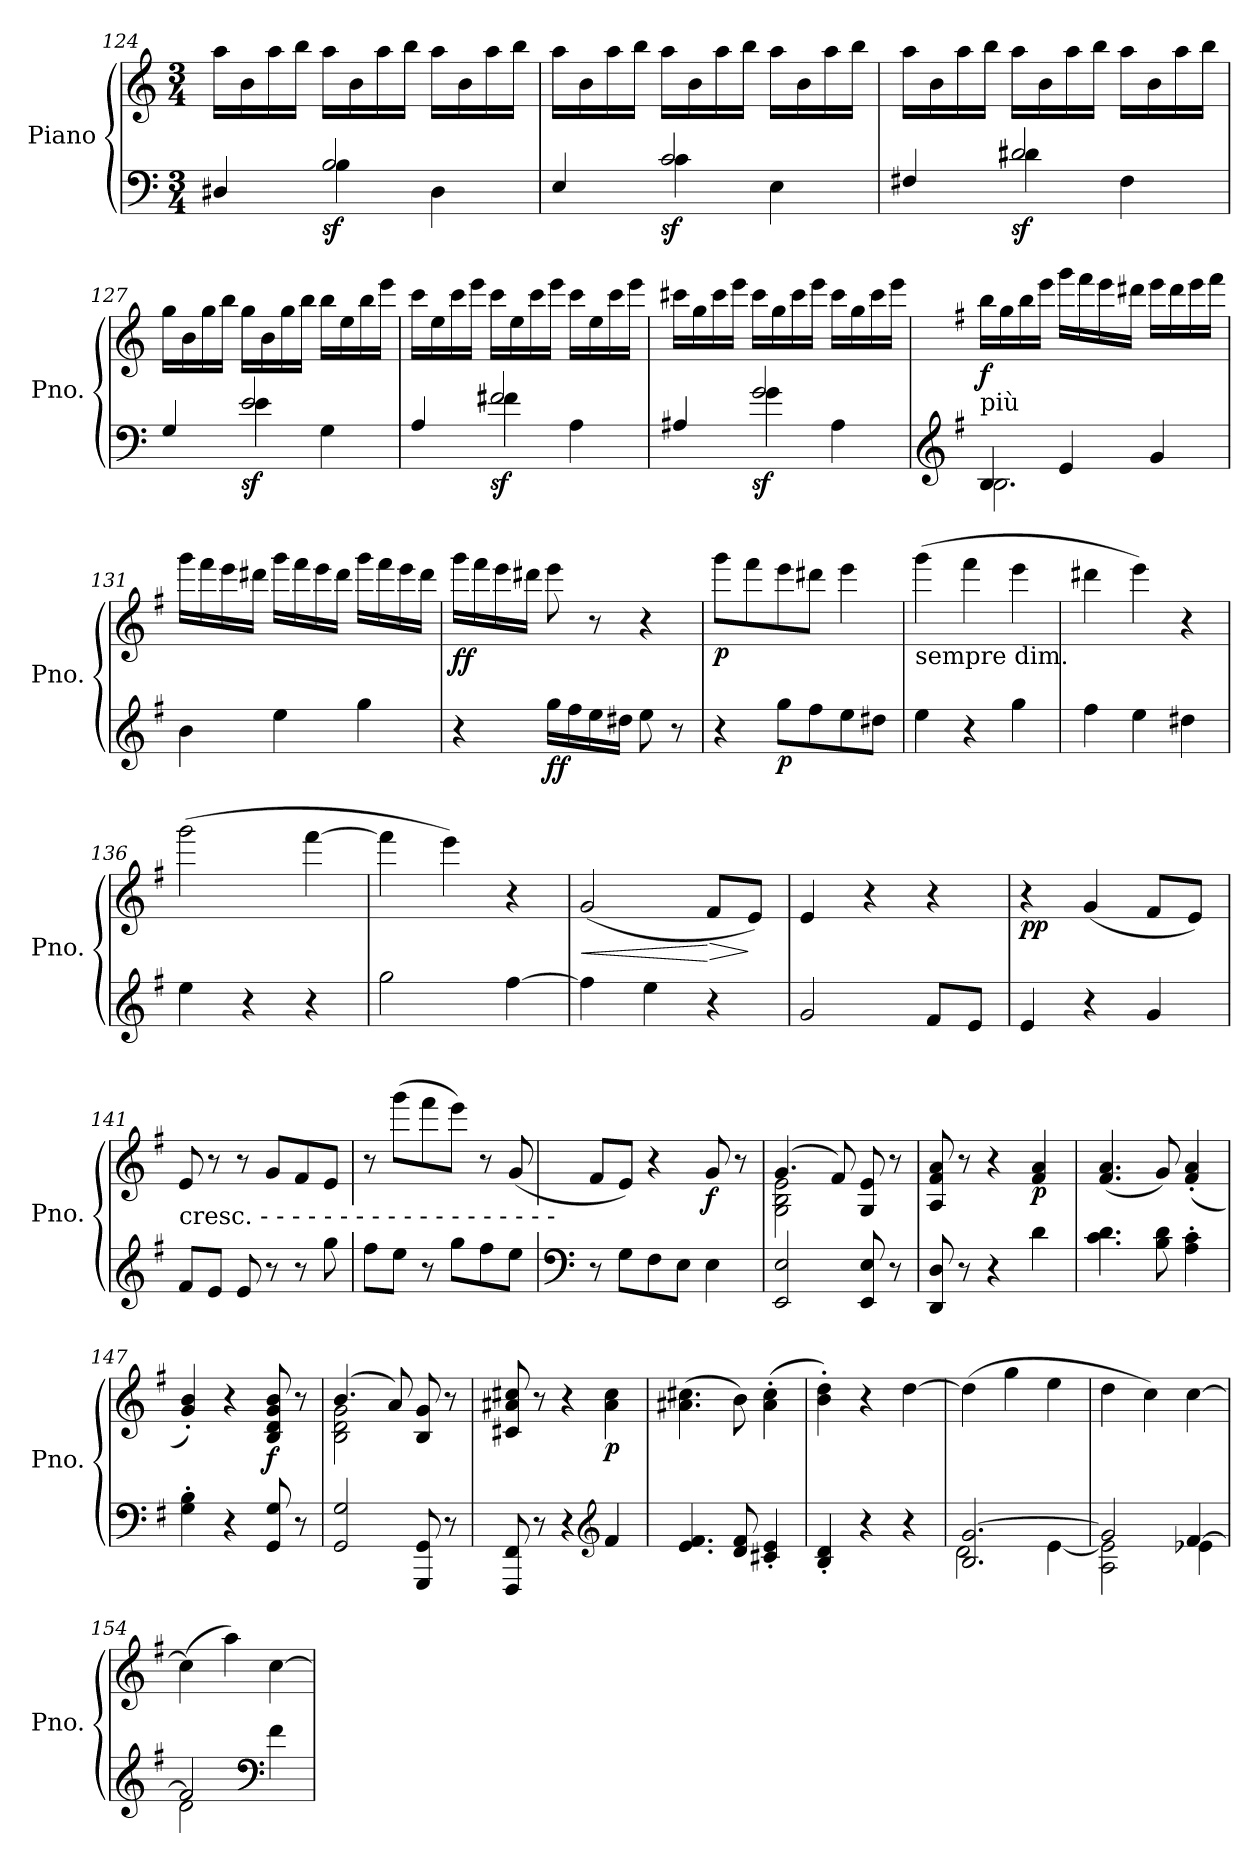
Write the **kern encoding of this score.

**kern	**kern	**dynam
*part1	*part1	*part1
*staff2	*staff1	*staff1/2
*I"Piano	*	*
*I'Pno.	*	*
*clefF4	*clefG2	*
*k[]	*k[]	*
*C:	*C:	*
*M3/4	*M3/4	*
=124	=124	=124
*^	*	*
4D#X/	4ryy	16aa\LL	.
.	.	16b\	.
.	.	16aa\	.
.	.	16bb\JJ	.
!	!	!	!LO:DY:b=2
2B/	4B\	16aa\LL	sf
.	.	16b\	.
.	.	16aa\	.
.	.	16bb\JJ	.
.	4D#\	16aa\LL	.
.	.	16b\	.
.	.	16aa\	.
.	.	16bb\JJ	.
=125	=125	=125	=125
4E/	4ryy	16aa\LL	.
.	.	16b\	.
.	.	16aa\	.
.	.	16bb\JJ	.
!	!	!	!LO:DY:b=2
2c/	4c\	16aa\LL	sf
.	.	16b\	.
.	.	16aa\	.
.	.	16bb\JJ	.
.	4E\	16aa\LL	.
.	.	16b\	.
.	.	16aa\	.
.	.	16bb\JJ	.
!!LO:LB:g=z
=126	=126	=126	=126
4F#X/	4ryy	16aa\LL	.
.	.	16b\	.
.	.	16aa\	.
.	.	16bb\JJ	.
!	!	!	!LO:DY:b=2
2d#X/	4d#\	16aa\LL	sf
.	.	16b\	.
.	.	16aa\	.
.	.	16bb\JJ	.
.	4F#\	16aa\LL	.
.	.	16b\	.
.	.	16aa\	.
.	.	16bb\JJ	.
=127	=127	=127	=127
4G/	4ryy	16gg\LL	.
.	.	16b\	.
.	.	16gg\	.
.	.	16bb\JJ	.
!	!	!	!LO:DY:b=2
2e/	4e\	16gg\LL	sf
.	.	16b\	.
.	.	16gg\	.
.	.	16bb\JJ	.
.	4G\	16bb\LL	.
.	.	16ee\	.
.	.	16bb\	.
.	.	16eee\JJ	.
=128	=128	=128	=128
4A/	4ryy	16ccc\LL	.
.	.	16ee\	.
.	.	16ccc\	.
.	.	16eee\JJ	.
!	!	!	!LO:DY:b=2
2f#X/	4f#\	16ccc\LL	sf
.	.	16ee\	.
.	.	16ccc\	.
.	.	16eee\JJ	.
.	4A\	16ccc\LL	.
.	.	16ee\	.
.	.	16ccc\	.
.	.	16eee\JJ	.
!!LO:LB:g=z
=129	=129	=129	=129
4A#X/	4ryy	16ccc#X\LL	.
.	.	16gg\	.
.	.	16ccc#\	.
.	.	16eee\JJ	.
!	!	!	!LO:DY:b=2
2g/	4g\	16ccc#\LL	sf
.	.	16gg\	.
.	.	16ccc#\	.
.	.	16eee\JJ	.
.	4A#\	16ccc#\LL	.
.	.	16gg\	.
.	.	16ccc#\	.
.	.	16eee\JJ	.
=130	=130	=130	=130
*clefG2	*	*	*
*k[f#]	*	*k[f#]	*
*G:	*	*G:	*
!	!	!LO:TX:b:t=più	!
!	!	!	!LO:DY:b
4B/	2.B\	16bb\LL	f
.	.	16gg\	.
.	.	16bb\	.
.	.	16eee\JJ	.
4e/	.	16ggg\LL	.
.	.	16fff#\	.
.	.	16eee\	.
.	.	16ddd#X\JJ	.
4g/	.	16eee\LL	.
.	.	16ddd#\	.
.	.	16eee\	.
.	.	16fff#\JJ	.
*v	*v	*	*
!!LO:LB:g=z
=131	=131	=131
4b\	16ggg\LL	.
.	16fff#\	.
.	16eee\	.
.	16ddd#X\JJ	.
4ee\	16ggg\LL	.
.	16fff#\	.
.	16eee\	.
.	16ddd#\JJ	.
4gg\	16ggg\LL	.
.	16fff#\	.
.	16eee\	.
.	16ddd#\JJ	.
=132	=132	=132
!	!	!LO:DY:b
4r	16ggg\LL	ff
.	16fff#\	.
.	16eee\	.
.	16ddd#X\JJ	.
!	!	!LO:DY:b=2
16gg\LL	8eee\	ff
16ff#\	.	.
16ee\	8r	.
16dd#X\JJ	.	.
8ee\	4r	.
8r	.	.
=133	=133	=133
!	!	!LO:DY:b
4r	8ggg\L	p
.	8fff#\	.
!	!	!LO:DY:b=2
8gg\L	8eee\	p
8ff#\	8ddd#X\J	.
8ee\	4eee\	.
8dd#X\J	.	.
=134	=134	=134
!	!LO:TX:b:t=sempre dim.	!
4ee\	(>4ggg\	.
4r	4fff#\	.
4gg\	4eee\	.
!!LO:LB:g=z
=135	=135	=135
4ff#\	4ddd#X\	.
4ee\	4eee\)	.
4dd#X\	4r	.
=136	=136	=136
4ee\	(>2ggg\	.
4r	.	.
4r	[4fff#\	.
=137	=137	=137
2gg\	4fff#\]	.
.	4eee\)	.
[4ff#\	4r	.
=138	=138	=138
!	!	!LO:HP:b
4ff#\]	(<2g/	<
4ee\	.	.
!	!	!LO:HP:n=1:b
4r	8f#/L	[ >
.	8e/J)	]
=139	=139	=139
2g/	4e/	.
.	4r	.
8f#/L	4r	.
8e/J	.	.
=140	=140	=140
!	!	!LO:DY:b
4e/	4r	pp
4r	(<4g/	.
4g/	8f#/L	.
.	8e/J)	.
=141	=141	=141
!	!LO:TX:b:t=cresc.  -  -  -  -  -  -  -  -  -  -  -  -  -  -  -  -  -  -  -	!
8f#/L	8e/	.
8e/J	8r	.
8e/	8r	.
8r	8g/L	.
8r	8f#/	.
8gg\	8e/J	.
=142	=142	=142
8ff#\L	8r	.
8ee\J	(>8ggg\L	.
8r	8fff#\	.
8gg\L	8eee\J)	.
8ff#\	8r	.
8ee\J	(<8g/	.
!!LO:LB:g=z
=143	=143	=143
*clefF4	*	*
8r	8f#/L	.
8G\L	8e/J)	.
8F#\	4r	.
8E\J	.	.
!	!	!LO:DY:b
4E\	8g/	f
.	8r	.
=144	=144	=144
*	*^	*
2EE/ 2E/	(>4.g/	2G\ 2B\ 2e\	.
.	8f#/)	.	.
8EE/ 8E/	8G/ 8e/	4ryy	.
8r	8r	.	.
*	*v	*v	*
=145	=145	=145
8DD/ 8D/	8A/ 8f#/ 8a/	.
8r	8r	.
4r	4r	.
!	!	!LO:DY:b
4d\	4f#/ 4a/	p
=146	=146	=146
4.c\ 4.d\	(<4.f#/ 4.a/	.
8B\ 8d\	8g/)	.
4A\' 4c\'	(<4f#/' 4a/'	.
=147	=147	=147
4G\' 4B\'	4g/' 4b/')	.
4r	4r	.
!	!	!LO:DY:b
8GG/ 8G/	8B/ 8d/ 8g/ 8b/	f
8r	8r	.
=148	=148	=148
*	*^	*
2GG/ 2G/	(>4.b/	2B\ 2d\ 2g\	.
.	8a/)	.	.
8GGG/ 8GG/	8B/ 8g/	4ryy	.
8r	8r	.	.
*	*v	*v	*
=149	=149	=149
8FFF#/ 8FF#/	8c#X/ 8a#X/ 8cc#X/	.
8r	8r	.
4r	4r	.
*clefG2	*	*
!	!	!LO:DY:b
4f#/	4a#\ 4cc#\	p
!!LO:PB:g=z
=150	=150	=150
4.e/ 4.f#/	(>4.a#X\ 4.cc#X\	.
8d/ 8f#/	8b\)	.
4c#X/' 4e/'	(>4a#\' 4cc#\'	.
=151	=151	=151
4B/' 4d/'	4b\' 4dd\')	.
4r	4r	.
4r	[4dd\	.
=152	=152	=152
*^	*	*
2.B/ [2.g/	2d\	(>4dd\]	.
.	.	4gg\	.
.	[4e\	4ee\	.
=153	=153	=153	=153
2g/]	2A\ 2e\]	4dd\	.
.	.	4cc\)	.
[4f#/	4e-X\	[4cc\	.
=154	=154	=154	=154
2f#/]	2d\	(>4cc\]	.
.	.	4aa\)	.
*clefF4	*	*	*
4f#\	4ryy	[4cc\	.
*v	*v	*	*
=	=	=
*-	*-	*-
